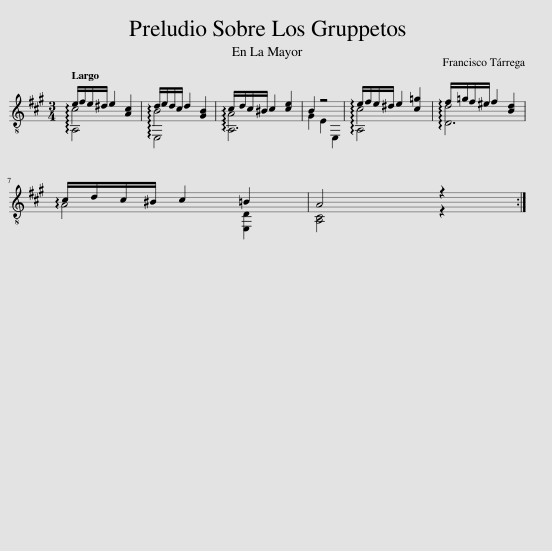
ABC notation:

X:1
%%score ( 1 2 3 )
L:1/8
Q:1/4=45
M:3/4
I:linebreak $
K:A
V:1 treble-8
V:2 treble-8
V:3 treble-8
V:1
 !arpeggio!e/f/e/^d/ e2 [Ac]2 | !arpeggio!d/e/d/c/ d2 [GB]2 | !arpeggio!c/d/c/^B/ c2 [ce]2 | B2 z4 | !arpeggio!e/f/e/^d/ e2 [c=g]2 | %5
 !arpeggio!f/=g/f/^e/ f2 [Bd]2 |$ !arpeggio!c/d/c/^B/ c2 =B2 | A4 z2 :| %8
V:2
 c4 x2 | B4 x2 | A4 x2 | G2 E2 E,2 | c4 x2 | %5
 d4 x2 |$ A4 [E,D]2 | [A,C]4 z2 :| %8
V:3
 A,4 x2 | E,4 x2 | A,6 | x6 | A,4 x2 | %5
 D6 |$ x6 | x6 :| %8
